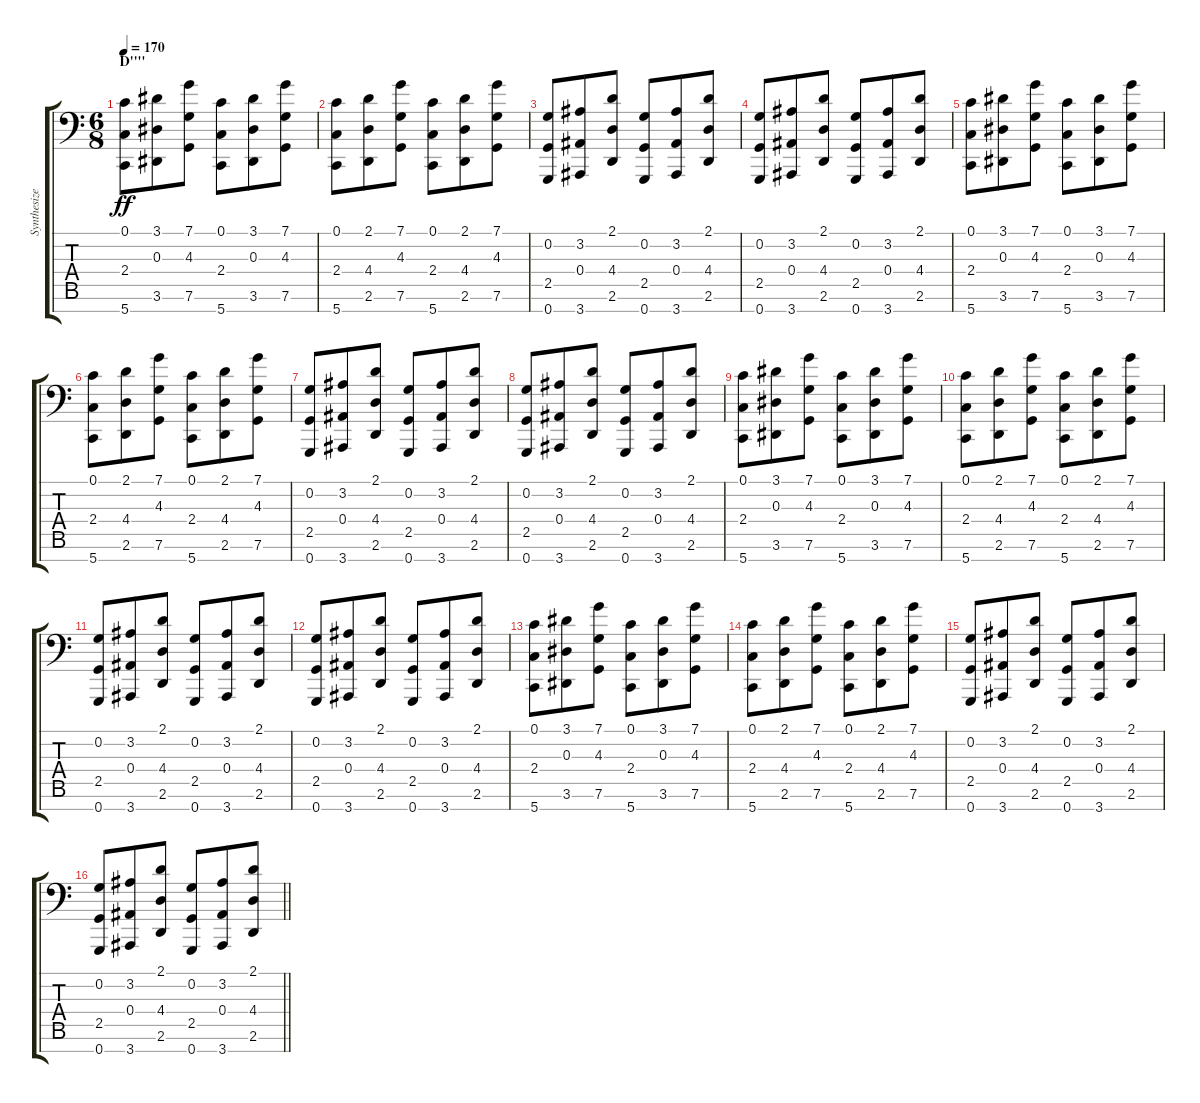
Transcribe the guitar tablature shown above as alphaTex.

\track ("Synthesizer (Jazz Organ)" "Synthesize") {instrument rockorgan}
\staff {score tabs}
\tuning (C4 G3 Eb3 Bb2 F2 C2 G1) {hide}
\ts (6 8)
\section ("" "D''''")
\tempo 170
\clef f4
\ks c
(0.1 2.4 5.7).8{dy ff} (3.1 0.3 3.6).8 (7.1 4.3 7.6).8 (0.1 2.4 5.7).8 (3.1 0.3 3.6).8 (7.1 4.3 7.6).8 |
(0.1 2.4 5.7).8 (2.1 4.4 2.6).8 (7.1 4.3 7.6).8 (0.1 2.4 5.7).8 (2.1 4.4 2.6).8 (7.1 4.3 7.6).8 |
(0.2 2.5 0.7).8 (3.2 0.4 3.7).8 (2.1 4.4 2.6).8 (0.2 2.5 0.7).8 (3.2 0.4 3.7).8 (2.1 4.4 2.6).8 |
(0.2 2.5 0.7).8 (3.2 0.4 3.7).8 (2.1 4.4 2.6).8 (0.2 2.5 0.7).8 (3.2 0.4 3.7).8 (2.1 4.4 2.6).8 |
(0.1 2.4 5.7).8 (3.1 0.3 3.6).8 (7.1 4.3 7.6).8 (0.1 2.4 5.7).8 (3.1 0.3 3.6).8 (7.1 4.3 7.6).8 |
(0.1 2.4 5.7).8 (2.1 4.4 2.6).8 (7.1 4.3 7.6).8 (0.1 2.4 5.7).8 (2.1 4.4 2.6).8 (7.1 4.3 7.6).8 |
(0.2 2.5 0.7).8 (3.2 0.4 3.7).8 (2.1 4.4 2.6).8 (0.2 2.5 0.7).8 (3.2 0.4 3.7).8 (2.1 4.4 2.6).8 |
(0.2 2.5 0.7).8 (3.2 0.4 3.7).8 (2.1 4.4 2.6).8 (0.2 2.5 0.7).8 (3.2 0.4 3.7).8 (2.1 4.4 2.6).8 |
(0.1 2.4 5.7).8 (3.1 0.3 3.6).8 (7.1 4.3 7.6).8 (0.1 2.4 5.7).8 (3.1 0.3 3.6).8 (7.1 4.3 7.6).8 |
(0.1 2.4 5.7).8 (2.1 4.4 2.6).8 (7.1 4.3 7.6).8 (0.1 2.4 5.7).8 (2.1 4.4 2.6).8 (7.1 4.3 7.6).8 |
(0.2 2.5 0.7).8 (3.2 0.4 3.7).8 (2.1 4.4 2.6).8 (0.2 2.5 0.7).8 (3.2 0.4 3.7).8 (2.1 4.4 2.6).8 |
(0.2 2.5 0.7).8 (3.2 0.4 3.7).8 (2.1 4.4 2.6).8 (0.2 2.5 0.7).8 (3.2 0.4 3.7).8 (2.1 4.4 2.6).8 |
(0.1 2.4 5.7).8 (3.1 0.3 3.6).8 (7.1 4.3 7.6).8 (0.1 2.4 5.7).8 (3.1 0.3 3.6).8 (7.1 4.3 7.6).8 |
(0.1 2.4 5.7).8 (2.1 4.4 2.6).8 (7.1 4.3 7.6).8 (0.1 2.4 5.7).8 (2.1 4.4 2.6).8 (7.1 4.3 7.6).8 |
(0.2 2.5 0.7).8 (3.2 0.4 3.7).8 (2.1 4.4 2.6).8 (0.2 2.5 0.7).8 (3.2 0.4 3.7).8 (2.1 4.4 2.6).8 |
\barLineRight lightlight
(0.2 2.5 0.7).8 (3.2 0.4 3.7).8 (2.1 4.4 2.6).8 (0.2 2.5 0.7).8 (3.2 0.4 3.7).8 (2.1 4.4 2.6).8
